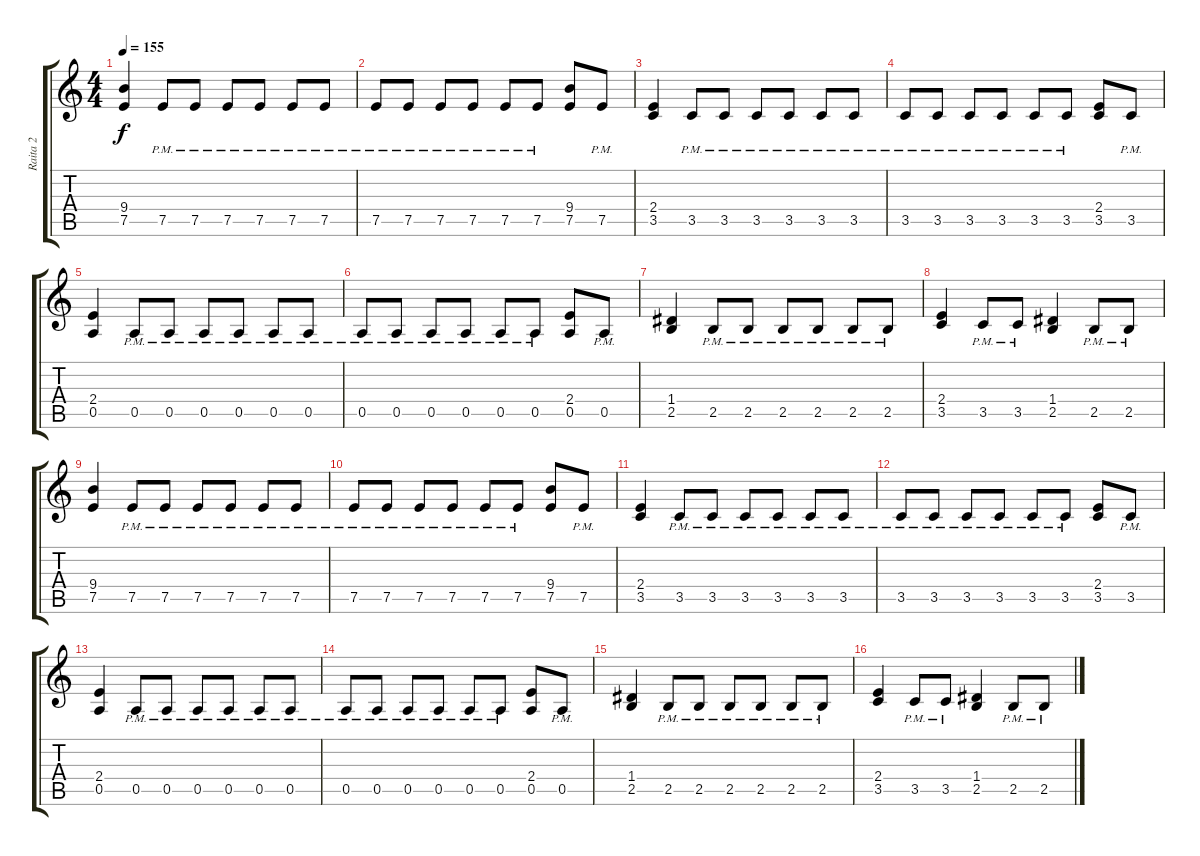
\track ("Raita 2" "Raita 2") {instrument overdrivenguitar}
\staff {score tabs}
\tuning (E4 B3 G3 D3 A2 E2) {hide}
\ts (4 4)
\tempo 155
\clef g2
\ks c
(9.4 7.5).4{dy f volume 15 instrument overdrivenguitar} 7.5{pm}.8 7.5{pm}.8 7.5{pm}.8 7.5{pm}.8 7.5{pm}.8 7.5{pm}.8 |
7.5{pm}.8 7.5{pm}.8 7.5{pm}.8 7.5{pm}.8 7.5{pm}.8 7.5{pm}.8 (9.4 7.5).8 7.5{pm}.8 |
(2.4 3.5).4 3.5{pm}.8 3.5{pm}.8 3.5{pm}.8 3.5{pm}.8 3.5{pm}.8 3.5{pm}.8 |
3.5{pm}.8 3.5{pm}.8 3.5{pm}.8 3.5{pm}.8 3.5{pm}.8 3.5{pm}.8 (2.4 3.5).8 3.5{pm}.8 |
(2.4 0.5).4 0.5{pm}.8 0.5{pm}.8 0.5{pm}.8 0.5{pm}.8 0.5{pm}.8 0.5{pm}.8 |
0.5{pm}.8 0.5{pm}.8 0.5{pm}.8 0.5{pm}.8 0.5{pm}.8 0.5{pm}.8 (2.4 0.5).8 0.5{pm}.8 |
(1.4 2.5).4 2.5{pm}.8 2.5{pm}.8 2.5{pm}.8 2.5{pm}.8 2.5{pm}.8 2.5{pm}.8 |
(2.4 3.5).4 3.5{pm}.8 3.5{pm}.8 (1.4 2.5).4 2.5{pm}.8 2.5{pm}.8 |
(9.4 7.5).4 7.5{pm}.8 7.5{pm}.8 7.5{pm}.8 7.5{pm}.8 7.5{pm}.8 7.5{pm}.8 |
7.5{pm}.8 7.5{pm}.8 7.5{pm}.8 7.5{pm}.8 7.5{pm}.8 7.5{pm}.8 (9.4 7.5).8 7.5{pm}.8 |
(2.4 3.5).4 3.5{pm}.8 3.5{pm}.8 3.5{pm}.8 3.5{pm}.8 3.5{pm}.8 3.5{pm}.8 |
3.5{pm}.8 3.5{pm}.8 3.5{pm}.8 3.5{pm}.8 3.5{pm}.8 3.5{pm}.8 (2.4 3.5).8 3.5{pm}.8 |
(2.4 0.5).4 0.5{pm}.8 0.5{pm}.8 0.5{pm}.8 0.5{pm}.8 0.5{pm}.8 0.5{pm}.8 |
0.5{pm}.8 0.5{pm}.8 0.5{pm}.8 0.5{pm}.8 0.5{pm}.8 0.5{pm}.8 (2.4 0.5).8 0.5{pm}.8 |
(1.4 2.5).4 2.5{pm}.8 2.5{pm}.8 2.5{pm}.8 2.5{pm}.8 2.5{pm}.8 2.5{pm}.8 |
(2.4 3.5).4 3.5{pm}.8 3.5{pm}.8 (1.4 2.5).4 2.5{pm}.8 2.5{pm}.8
